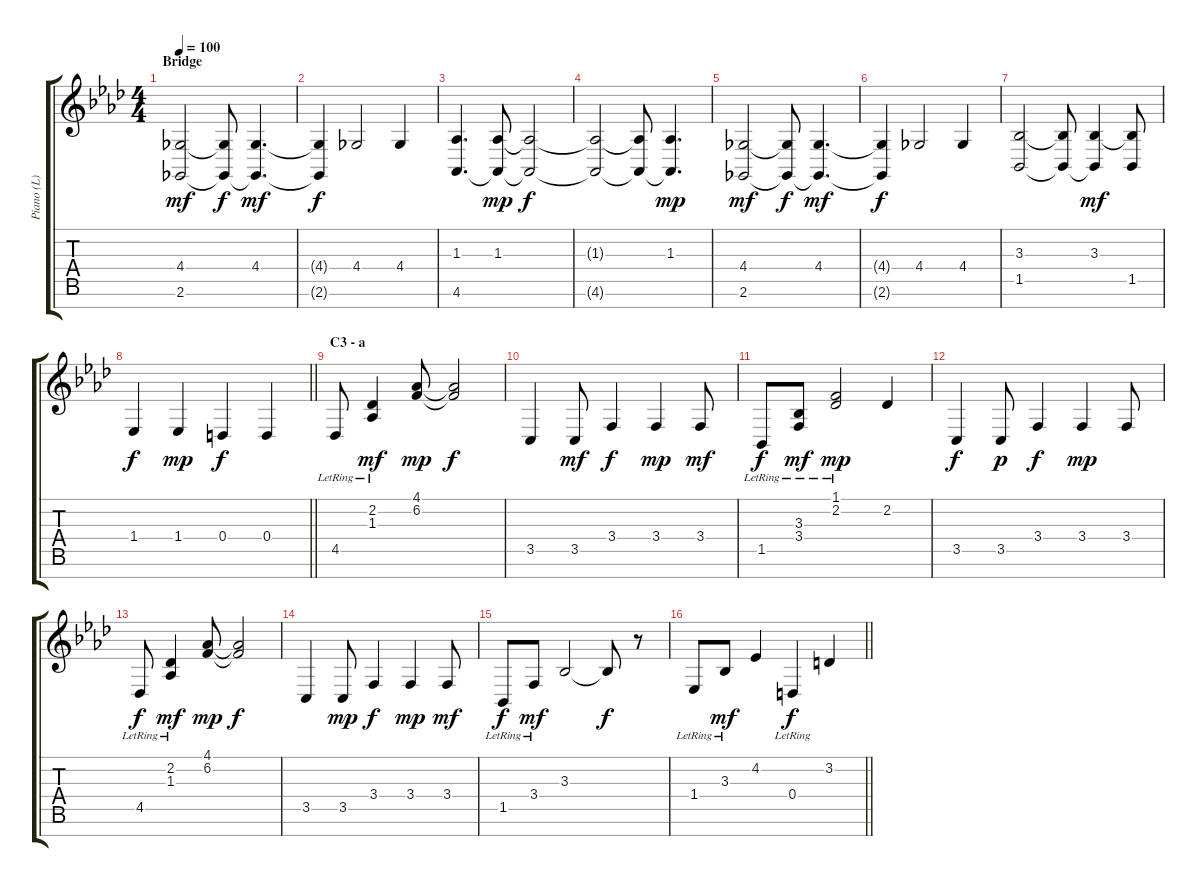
\track ("Piano (L)" "Piano (L)") {instrument acousticgrandpiano}
\staff {score tabs}
\tuning (E4 B3 G3 D3 A2 E2 B1) {hide}
\ts (4 4)
\section ("" "Bridge")
\tempo 100
\clef g2
\ks ab
(4.4 2.6).2{dy mf} (4.4{t} 2.6{t}).8{dy f} (4.4 2.6{t}).4{d dy mf} |
(4.4{t} 2.6{t}).4{dy f} 4.4.2 4.4.4 |
(1.3 4.6).4{d} (1.3 4.6{t}).8{dy mp} (1.3{t} 4.6{t}).2{dy f} |
(1.3{t} 4.6{t}).2 (1.3{t} 4.6{t}).8 (1.3 4.6{t}).4{d dy mp} |
(4.4 2.6).2{dy mf} (4.4{t} 2.6{t}).8{dy f} (4.4 2.6{t}).4{d dy mf} |
(4.4{t} 2.6{t}).4{dy f} 4.4.2 4.4.4 |
(3.3 1.5).2 (3.3{t} 1.5{t}).8 (3.3 1.5{t}).4{dy mf} (3.3{t} 1.5).8 |
\barLineRight lightlight
1.4.4{dy f} 1.4.4{dy mp} 0.4.4{dy f} 0.4.4 |
\section ("" "C3 - a")
4.5{lr}.8 (2.2{lr} 1.3{lr}).4{dy mf} (4.1 6.2).8{dy mp} (4.1{t} 6.2{t}).2{dy f} |
3.5.4 3.5.8{dy mf} 3.4.4{dy f} 3.4.4{dy mp} 3.4.8{dy mf} |
1.5{lr}.8{dy f} (3.3{lr} 3.4{lr}).8{dy mf} (1.1 2.2{lr}).2{dy mp} 2.2.4 |
3.5.4{dy f} 3.5.8{dy p} 3.4.4{dy f} 3.4.4{dy mp} 3.4.8 |
4.5{lr}.8{dy f} (2.2{lr} 1.3{lr}).4{dy mf} (4.1 6.2).8{dy mp} (4.1{t} 6.2{t}).2{dy f} |
3.5.4 3.5.8{dy mp} 3.4.4{dy f} 3.4.4{dy mp} 3.4.8{dy mf} |
1.5{lr}.8{dy f} 3.4{lr}.8{dy mf} 3.3.2 3.3{t}.8{dy f} r.8 |
\barLineRight lightlight
1.4{lr}.8 3.3{lr}.8{dy mf} 4.2.4 0.4{lr}.4{dy f} 3.2.4
